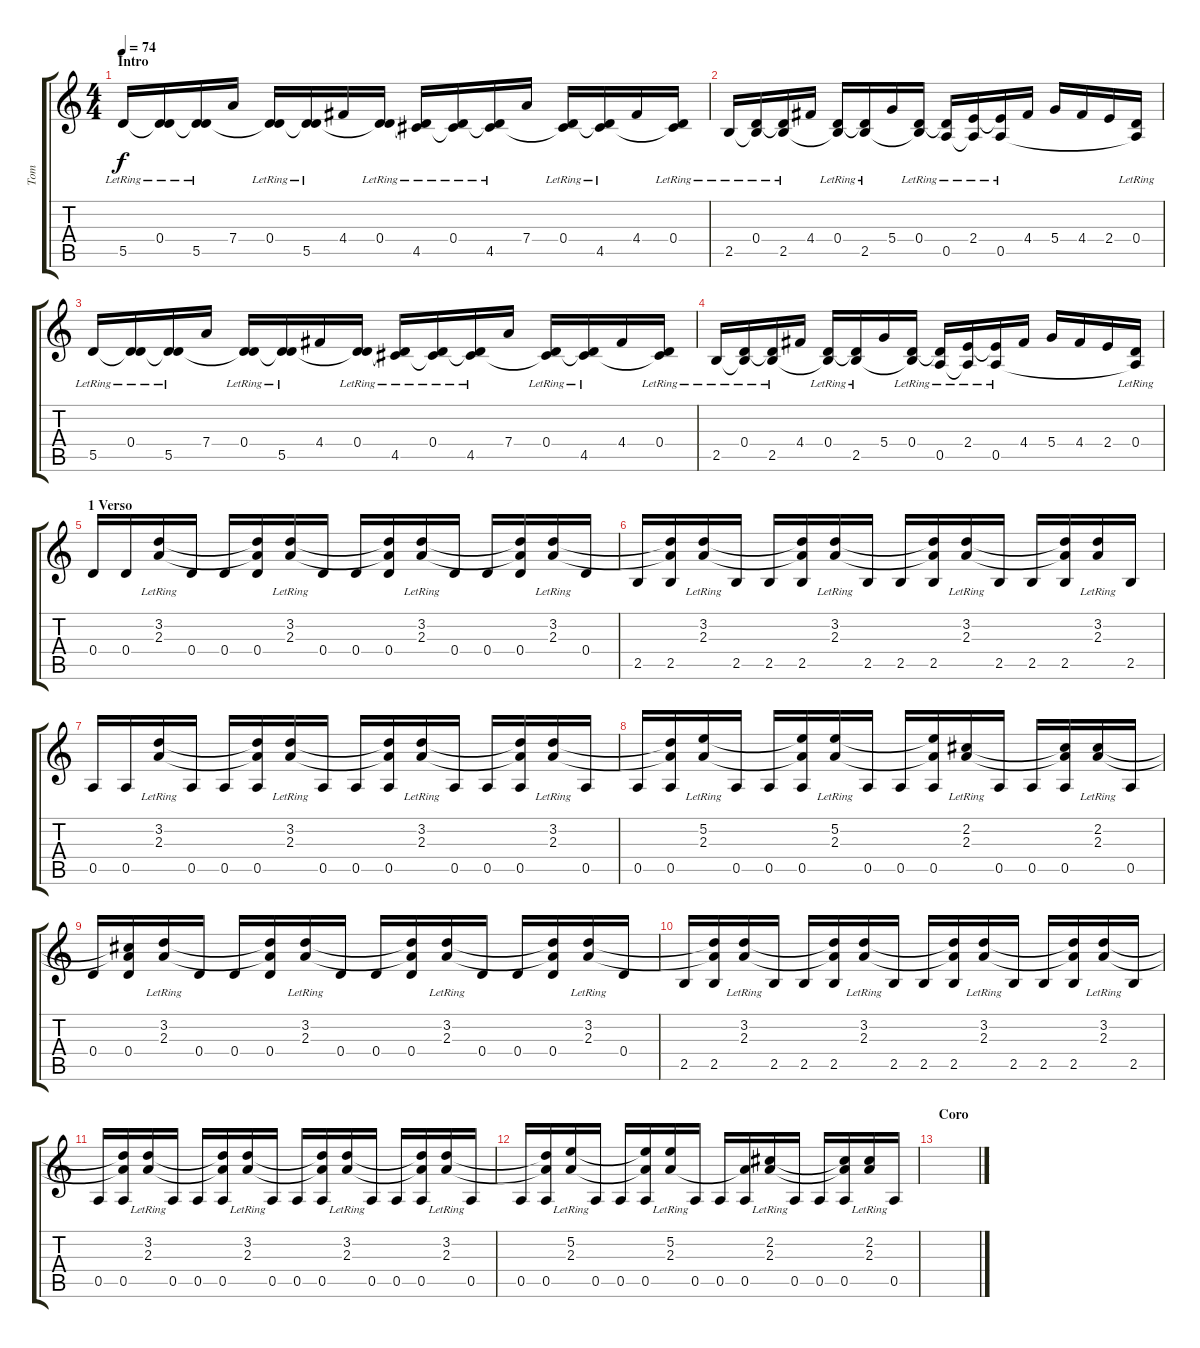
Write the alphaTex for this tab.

\track ("Tom" "Tom") {instrument electricguitarclean}
\staff {score tabs}
\tuning (E4 B3 G3 D3 A2 E2) {hide}
\ts (4 4)
\section ("" "Intro")
\tempo 74
\clef g2
\ks c
5.5{lr}.16{dy f instrument electricguitarclean} (0.4{lr} 5.5{t}).16 (0.4{t} 5.5{lr}).16 7.4.16 (0.4{lr} 5.5{t}).16 (0.4{t} 5.5{lr}).16 4.4.16 (0.4{lr} 5.5{t}).16 (0.4{t} 4.5{lr}).16 (0.4{lr} 4.5{t}).16 (0.4{t} 4.5{lr}).16 7.4.16 (0.4{lr} 4.5{t}).16 (0.4{t} 4.5{lr}).16 4.4.16 (0.4{lr} 4.5{t}).16 |
2.5{lr}.16 (0.4{lr} 2.5{t}).16 (0.4{t} 2.5{lr}).16 4.4.16 (0.4{lr} 2.5{t}).16 (0.4{t} 2.5{lr}).16 5.4.16 (0.4{lr} 2.5{t}).16 (0.4{t} 0.5{lr}).16 (2.4{lr} 0.5{t}).16 (2.4{t} 0.5{lr}).16 4.4.16 5.4.16 4.4.16 2.4.16 (0.4{lr} 0.5{t}).16 |
5.5{lr}.16 (0.4{lr} 5.5{t}).16 (0.4{t} 5.5{lr}).16 7.4.16 (0.4{lr} 5.5{t}).16 (0.4{t} 5.5{lr}).16 4.4.16 (0.4{lr} 5.5{t}).16 (0.4{t} 4.5{lr}).16 (0.4{lr} 4.5{t}).16 (0.4{t} 4.5{lr}).16 7.4.16 (0.4{lr} 4.5{t}).16 (0.4{t} 4.5{lr}).16 4.4.16 (0.4{lr} 4.5{t}).16 |
2.5{lr}.16 (0.4{lr} 2.5{t}).16 (0.4{t} 2.5{lr}).16 4.4.16 (0.4{lr} 2.5{t}).16 (0.4{t} 2.5{lr}).16 5.4.16 (0.4{lr} 2.5{t}).16 (0.4{t} 0.5{lr}).16 (2.4{lr} 0.5{t}).16 (2.4{t} 0.5{lr}).16 4.4.16 5.4.16 4.4.16 2.4.16 (0.4{lr} 0.5{t}).16 |
\section ("" "1 Verso")
0.4.16 0.4.16 (3.2 2.3{lr}).16 0.4.16 0.4.16 (3.2{t} 2.3{t} 0.4).16 (3.2 2.3{lr}).16 0.4.16 0.4.16 (3.2{t} 2.3{t} 0.4).16 (3.2 2.3{lr}).16 0.4.16 0.4.16 (3.2{t} 2.3{t} 0.4).16 (3.2 2.3{lr}).16 0.4.16 |
2.5.16 (3.2{t} 2.3{t} 2.5).16 (3.2 2.3{lr}).16 2.5.16 2.5.16 (3.2{t} 2.3{t} 2.5).16 (3.2 2.3{lr}).16 2.5.16 2.5.16 (3.2{t} 2.3{t} 2.5).16 (3.2 2.3{lr}).16 2.5.16 2.5.16 (3.2{t} 2.3{t} 2.5).16 (3.2 2.3{lr}).16 2.5.16 |
0.5.16 0.5.16 (3.2 2.3{lr}).16 0.5.16 0.5.16 (3.2{t} 2.3{t} 0.5).16 (3.2 2.3{lr}).16 0.5.16 0.5.16 (3.2{t} 2.3{t} 0.5).16 (3.2 2.3{lr}).16 0.5.16 0.5.16 (3.2{t} 2.3{t} 0.5).16 (3.2 2.3{lr}).16 0.5.16 |
0.5.16 (3.2{t} 2.3{t} 0.5).16 (5.2 2.3{lr}).16 0.5.16 0.5.16 (5.2{t} 2.3{t} 0.5).16 (5.2 2.3{lr}).16 0.5.16 0.5.16 (5.2{t} 2.3{t} 0.5).16 (2.2 2.3{lr}).16 0.5.16 0.5.16 (2.2{t} 2.3{t} 0.5).16 (2.2 2.3{lr}).16 0.5.16 |
0.4.16 (2.2{t} 2.3{t} 0.4).16 (3.2 2.3{lr}).16 0.4.16 0.4.16 (3.2{t} 2.3{t} 0.4).16 (3.2 2.3{lr}).16 0.4.16 0.4.16 (3.2{t} 2.3{t} 0.4).16 (3.2 2.3{lr}).16 0.4.16 0.4.16 (3.2{t} 2.3{t} 0.4).16 (3.2 2.3{lr}).16 0.4.16 |
2.5.16 (3.2{t} 2.3{t} 2.5).16 (3.2 2.3{lr}).16 2.5.16 2.5.16 (3.2{t} 2.3{t} 2.5).16 (3.2 2.3{lr}).16 2.5.16 2.5.16 (3.2{t} 2.3{t} 2.5).16 (3.2 2.3{lr}).16 2.5.16 2.5.16 (3.2{t} 2.3{t} 2.5).16 (3.2 2.3{lr}).16 2.5.16 |
0.5.16 (3.2{t} 2.3{t} 0.5).16 (3.2 2.3{lr}).16 0.5.16 0.5.16 (3.2{t} 2.3{t} 0.5).16 (3.2 2.3{lr}).16 0.5.16 0.5.16 (3.2{t} 2.3{t} 0.5).16 (3.2 2.3{lr}).16 0.5.16 0.5.16 (3.2{t} 2.3{t} 0.5).16 (3.2 2.3{lr}).16 0.5.16 |
0.5.16 (3.2{t} 2.3{t} 0.5).16 (5.2 2.3{lr}).16 0.5.16 0.5.16 (5.2{t} 2.3{t} 0.5).16 (5.2 2.3{lr}).16 0.5.16 0.5.16 (2.3{t} 0.5).16 (2.2 2.3{lr}).16 0.5.16 0.5.16 (2.2{t} 2.3{t} 0.5).16 (2.2 2.3{lr}).16 0.5.16 |
\section ("" "Coro")
